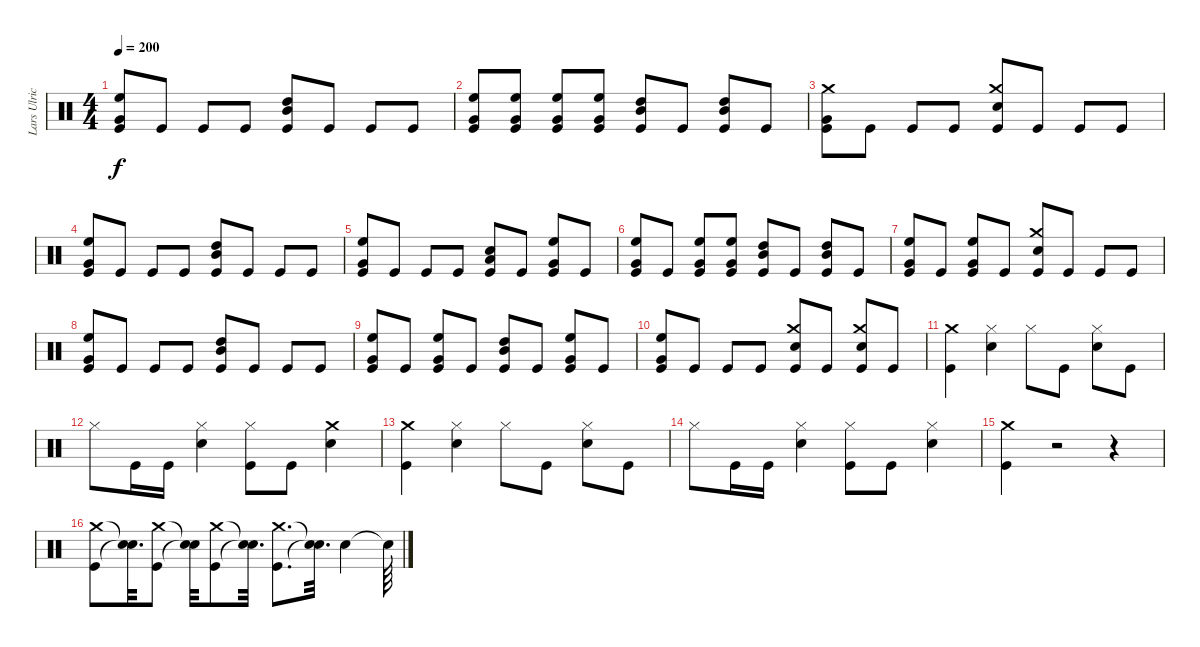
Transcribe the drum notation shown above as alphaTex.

\track ("Lars Ulrich (Drums)" "Lars Ulric") {instrument percussion}
\staff {score}
\articulation defaults
\ts (4 4)
\tempo 200
\clef neutral
\ks c
("High Floor Tom (hit)" "Very Low Tom (hit)" "Kick (hit)").8{dy f} "Kick (hit)".8 "Kick (hit)".8 "Kick (hit)".8 ("Mid Tom (hit)" "High Tom (hit)" "Kick (hit)").8 "Kick (hit)".8 "Kick (hit)".8 "Kick (hit)".8 |
("High Floor Tom (hit)" "Very Low Tom (hit)" "Kick (hit)").8 ("High Floor Tom (hit)" "Very Low Tom (hit)" "Kick (hit)").8 ("High Floor Tom (hit)" "Very Low Tom (hit)" "Kick (hit)").8 ("High Floor Tom (hit)" "Very Low Tom (hit)" "Kick (hit)").8 ("Mid Tom (hit)" "High Tom (hit)" "Kick (hit)").8 "Kick (hit)".8 ("Mid Tom (hit)" "High Tom (hit)" "Kick (hit)").8 "Kick (hit)".8 |
("Very Low Tom (hit)" "Crash medium (hit)" "Kick (hit)").8 "Kick (hit)".8 "Kick (hit)".8 "Kick (hit)".8 ("Crash medium (hit)" "Snare (hit) 2" "Kick (hit)").8 "Kick (hit)".8 "Kick (hit)".8 "Kick (hit)".8 |
("High Floor Tom (hit)" "Very Low Tom (hit)" "Kick (hit)").8 "Kick (hit)".8 "Kick (hit)".8 "Kick (hit)".8 ("Mid Tom (hit)" "High Tom (hit)" "Kick (hit)").8 "Kick (hit)".8 "Kick (hit)".8 "Kick (hit)".8 |
("Very Low Tom (hit)" "High Floor Tom (hit)" "Kick (hit)").8 "Kick (hit)".8 "Kick (hit)".8 "Kick (hit)".8 ("Snare (hit) 2" "Low Tom (hit)" "Kick (hit)").8 "Kick (hit)".8 ("High Floor Tom (hit)" "Very Low Tom (hit)" "Kick (hit)").8 "Kick (hit)".8 |
("Very Low Tom (hit)" "High Floor Tom (hit)" "Kick (hit)").8 "Kick (hit)".8 ("High Floor Tom (hit)" "Very Low Tom (hit)" "Kick (hit)").8 ("High Floor Tom (hit)" "Very Low Tom (hit)" "Kick (hit)").8 ("Mid Tom (hit)" "High Tom (hit)" "Kick (hit)").8 "Kick (hit)".8 ("Mid Tom (hit)" "High Tom (hit)" "Kick (hit)").8 "Kick (hit)".8 |
("Very Low Tom (hit)" "High Floor Tom (hit)" "Kick (hit)").8 "Kick (hit)".8 ("Very Low Tom (hit)" "High Floor Tom (hit)" "Kick (hit)").8 "Kick (hit)".8 ("Crash medium (hit)" "Snare (hit) 2" "Kick (hit)").8 "Kick (hit)".8 "Kick (hit)".8 "Kick (hit)".8 |
("High Floor Tom (hit)" "Very Low Tom (hit)" "Kick (hit)").8 "Kick (hit)".8 "Kick (hit)".8 "Kick (hit)".8 ("Mid Tom (hit)" "High Tom (hit)" "Kick (hit)").8 "Kick (hit)".8 "Kick (hit)".8 "Kick (hit)".8 |
("High Floor Tom (hit)" "Very Low Tom (hit)" "Kick (hit)").8 "Kick (hit)".8 ("Very Low Tom (hit)" "High Floor Tom (hit)" "Kick (hit)").8 "Kick (hit)".8 ("Mid Tom (hit)" "High Tom (hit)" "Kick (hit)").8 "Kick (hit)".8 ("High Floor Tom (hit)" "Very Low Tom (hit)" "Kick (hit)").8 "Kick (hit)".8 |
("Very Low Tom (hit)" "High Floor Tom (hit)" "Kick (hit)").8 "Kick (hit)".8 "Kick (hit)".8 "Kick (hit)".8 ("Crash medium (hit)" "Snare (hit) 2" "Kick (hit)").8 "Kick (hit)".8 ("Crash medium (hit)" "Snare (hit) 2" "Kick (hit)").8 "Kick (hit)".8 |
("Kick (hit)" "Crash medium (hit)").4 ("Hi-Hat (closed)" "Snare (hit) 2").4 "Hi-Hat (closed)".8 "Kick (hit)".8 ("Snare (hit) 2" "Hi-Hat (closed)").8 "Kick (hit)".8 |
"Hi-Hat (closed)".8 "Kick (hit)".16 "Kick (hit)".16 ("Snare (hit) 2" "Hi-Hat (closed)").4 ("Hi-Hat (closed)" "Kick (hit)").8 "Kick (hit)".8 ("Crash medium (hit)" "Snare (hit) 2").4 |
("Kick (hit)" "Crash medium (hit)").4 ("Hi-Hat (closed)" "Snare (hit) 2").4 "Hi-Hat (closed)".8 "Kick (hit)".8 ("Snare (hit) 2" "Hi-Hat (closed)").8 "Kick (hit)".8 |
"Hi-Hat (closed)".8 "Kick (hit)".16 "Kick (hit)".16 ("Snare (hit) 2" "Hi-Hat (closed)").4 ("Hi-Hat (closed)" "Kick (hit)").8 "Kick (hit)".8 ("Snare (hit) 2" "Hi-Hat (closed)").4 |
("Crash medium (hit)" "Kick (hit)").4 r.2 r.4 |
("Kick (hit)" "Crash medium (hit)").8 ("Snare (hit)"{t} "Snare (hit)"{t}).32{d} ("Kick (hit)" "Crash medium (hit)").8 ("Snare (hit)"{t} "Snare (hit)"{t}).32 ("Kick (hit)" "Crash medium (hit)").8 ("Snare (hit)"{t} "Snare (hit)"{t}).32{d} ("Kick (hit)" "Crash medium (hit)").8{d} ("Snare (hit)"{t} "Snare (hit)"{t}).32{d} "Snare (hit) 2".4 "Snare (hit)"{t}.64
